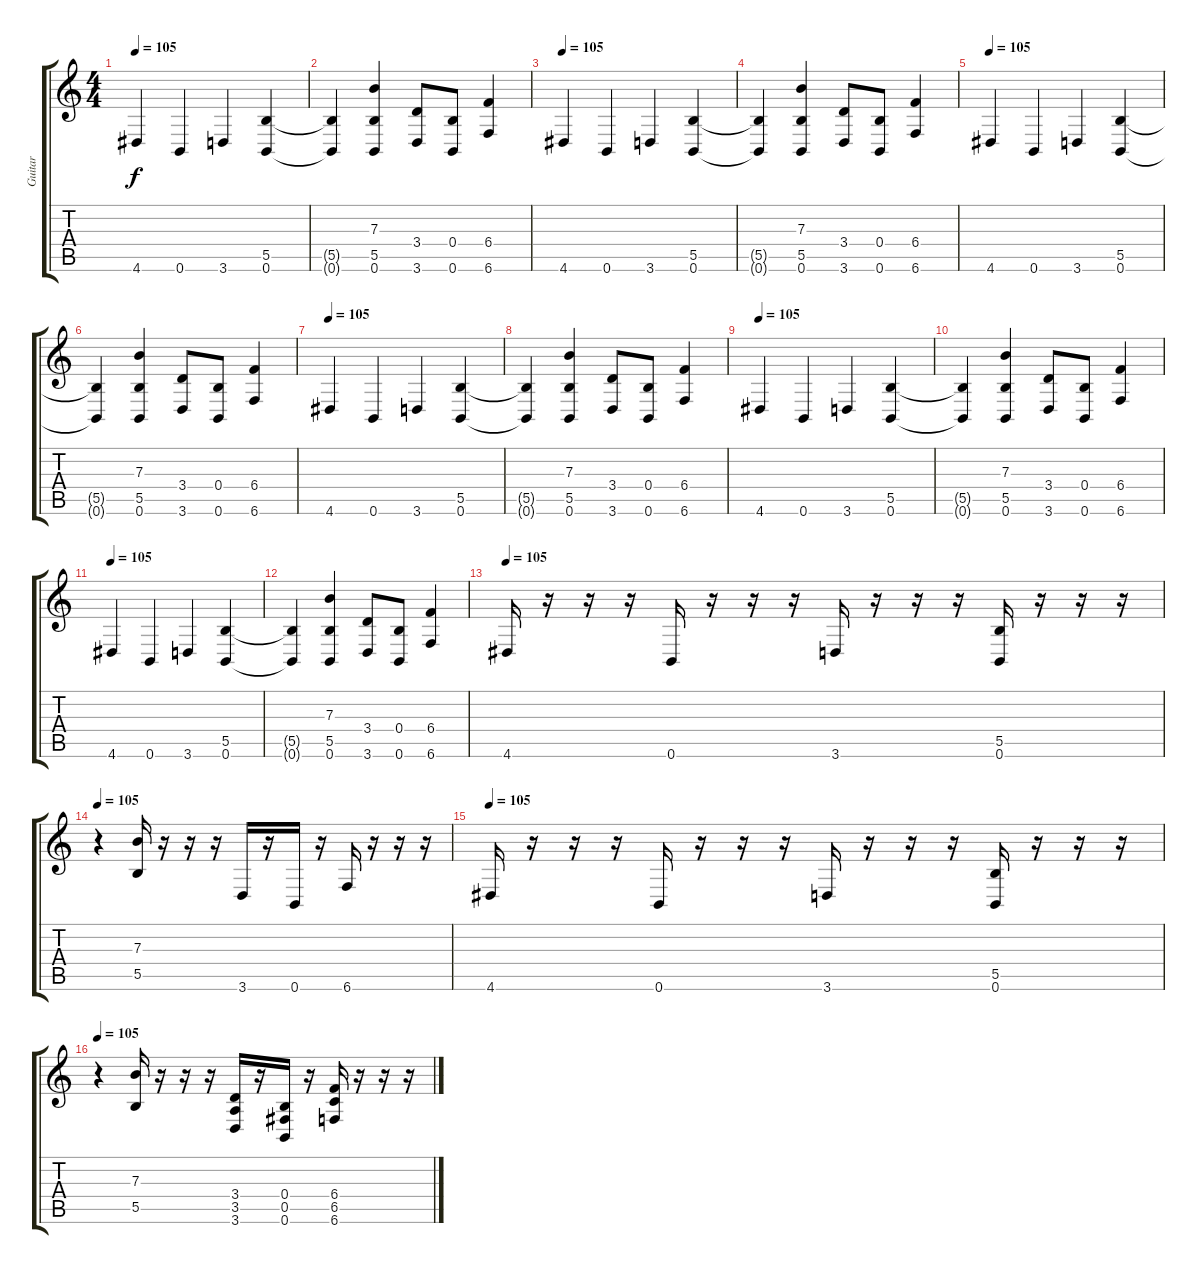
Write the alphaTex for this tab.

\track ("Guitar" "Guitar") {instrument distortionguitar}
\staff {score tabs}
\tuning (Db4 Ab3 E3 B2 Gb2 B1) {hide}
\ts (4 4)
\tempo 105
\clef g2
\ks c
4.6.4{dy f} 0.6.4 3.6.4 (5.5 0.6).4 |
(5.5{t} 0.6{t}).4 (7.3 5.5 0.6).4 (3.4 3.6).8 (0.4 0.6).8 (6.4 6.6).4 |
\tempo 105
4.6.4 0.6.4 3.6.4 (5.5 0.6).4 |
(5.5{t} 0.6{t}).4 (7.3 5.5 0.6).4 (3.4 3.6).8 (0.4 0.6).8 (6.4 6.6).4 |
\tempo 105
4.6.4 0.6.4 3.6.4 (5.5 0.6).4 |
(5.5{t} 0.6{t}).4 (7.3 5.5 0.6).4 (3.4 3.6).8 (0.4 0.6).8 (6.4 6.6).4 |
\tempo 105
4.6.4 0.6.4 3.6.4 (5.5 0.6).4 |
(5.5{t} 0.6{t}).4 (7.3 5.5 0.6).4 (3.4 3.6).8 (0.4 0.6).8 (6.4 6.6).4 |
\tempo 105
4.6.4 0.6.4 3.6.4 (5.5 0.6).4 |
(5.5{t} 0.6{t}).4 (7.3 5.5 0.6).4 (3.4 3.6).8 (0.4 0.6).8 (6.4 6.6).4 |
\tempo 105
4.6.4 0.6.4 3.6.4 (5.5 0.6).4 |
(5.5{t} 0.6{t}).4 (7.3 5.5 0.6).4 (3.4 3.6).8 (0.4 0.6).8 (6.4 6.6).4 |
\tempo 105
4.6.16 r.16 r.16 r.16 0.6.16 r.16 r.16 r.16 3.6.16 r.16 r.16 r.16 (5.5 0.6).16 r.16 r.16 r.16 |
\tempo 105
r.4 (7.3 5.5).16 r.16 r.16 r.16 3.6.16 r.16 0.6.16 r.16 6.6.16 r.16 r.16 r.16 |
\tempo 105
4.6.16 r.16 r.16 r.16 0.6.16 r.16 r.16 r.16 3.6.16 r.16 r.16 r.16 (5.5 0.6).16 r.16 r.16 r.16 |
\tempo 105
r.4 (7.3 5.5).16 r.16 r.16 r.16 (3.4 3.5 3.6).16 r.16 (0.4 0.5 0.6).16 r.16 (6.4 6.5 6.6).16 r.16 r.16 r.16
